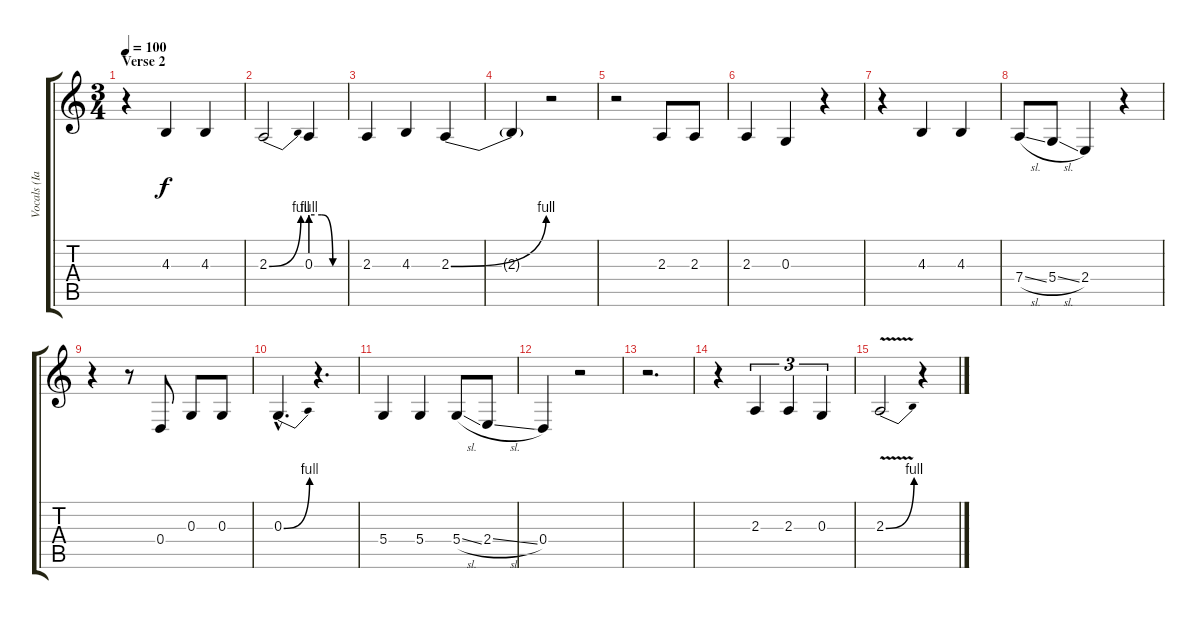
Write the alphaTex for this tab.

\track ("Vocals (Ian Anderson)" "Vocals (Ia") {instrument harmonica}
\staff {score tabs}
\tuning (E4 B3 G3 D3 A2 E2) {hide}
\ts (3 4)
\section ("" "Verse 2")
\tempo 100
\clef g2
\ks c
r.4{dy f} 4.3.4 4.3.4 |
2.3{be (bend 0 0 60 4)}.2 0.3{be (custom 0 4 20 4 40 0 60 0)}.4 |
2.3.4 4.3.4 2.3{be (bend 0 0 60 4)}.4 |
2.3{t}.4 r.2 |
r.2 2.3.8 2.3.8 |
2.3.4 0.3.4 r.4 |
r.4 4.3.4 4.3.4 |
7.4{sl}.8 5.4{sl}.8 2.4.4 r.4 |
r.4 r.8 0.4.8 0.3.8 0.3.8 |
0.3{be (bend 0 0 60 4) hac}.4{d} r.4{d} |
5.4.4 5.4.4 5.4{sl}.8 2.4{sl}.8 |
0.4.4 r.2 |
r.2{d} |
r.4 2.3.4{tu (3 2)} 2.3.4{tu (3 2)} 0.3.4{tu (3 2)} |
2.3{be (bend 0 0 60 4) v}.2 r.4
